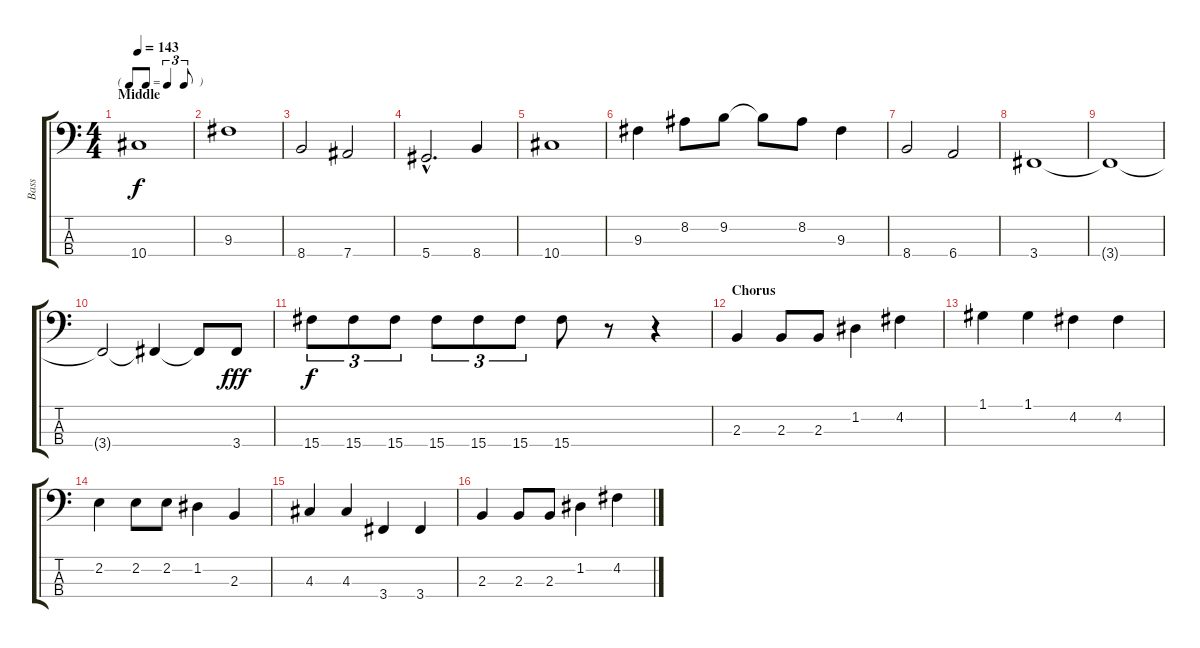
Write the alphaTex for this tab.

\track ("Bass" "Bass") {instrument electricbasspick}
\staff {score tabs}
\tuning (G2 D2 A1 Eb1) {hide}
\ts (4 4)
\tf triplet8th
\section ("" "Middle")
\tempo 143
\clef f4
\ks c
10.4.1{dy f} |
9.3.1 |
8.4.2 7.4.2 |
5.4{hac}.2{d} 8.4.4 |
10.4.1 |
9.3.4 8.2.8 9.2.8 9.2{t}.8 8.2.8 9.3.4 |
8.4.2 6.4.2 |
3.4.1 |
3.4{t}.1 |
3.4{t}.2 3.4{t}.4 3.4{t}.8 3.4.8{dy fff} |
15.4.8{tu (3 2) dy f} 15.4.8{tu (3 2)} 15.4.8{tu (3 2)} 15.4.8{tu (3 2)} 15.4.8{tu (3 2)} 15.4.8{tu (3 2)} 15.4.8 r.8 r.4 |
\section ("" "Chorus")
2.3.4 2.3.8 2.3.8 1.2.4 4.2.4 |
1.1.4 1.1.4 4.2.4 4.2.4 |
2.2.4 2.2.8 2.2.8 1.2.4 2.3.4 |
4.3.4 4.3.4 3.4.4 3.4.4 |
2.3.4 2.3.8 2.3.8 1.2.4 4.2.4
